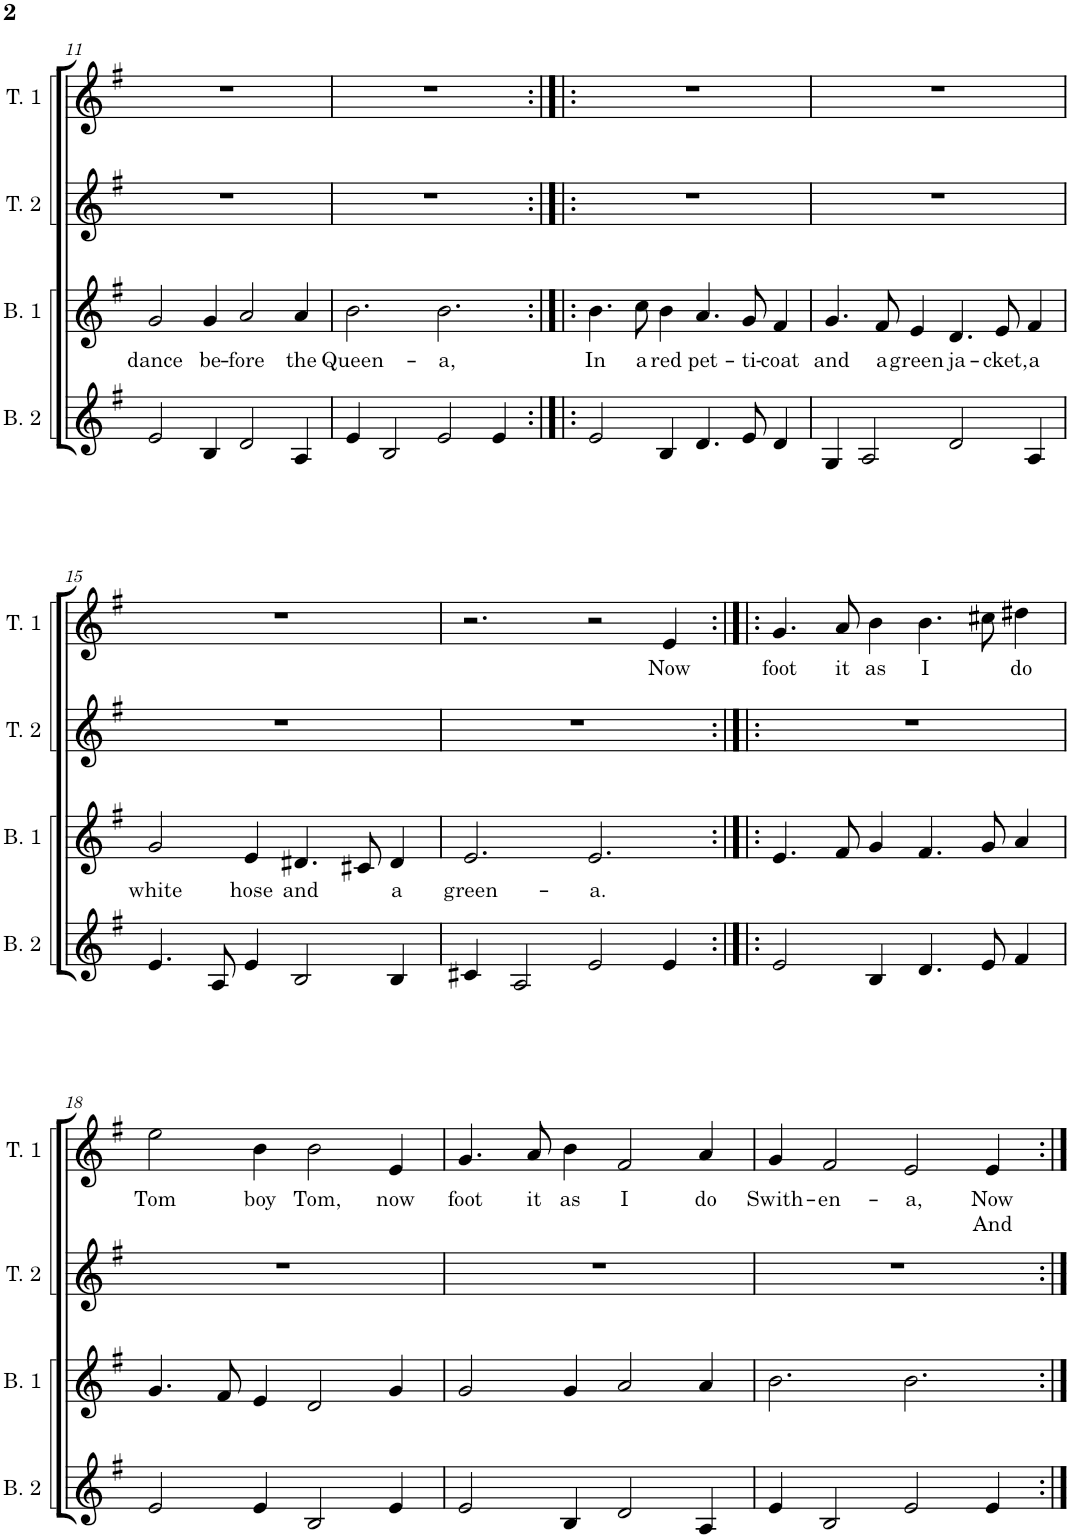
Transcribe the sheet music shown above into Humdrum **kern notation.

**kern	**kern	**text	**kern	**kern	**text	**text
*part4	*part3	*part3	*part2	*part1	*part1	*part1
*staff4	*staff3	*staff3	*staff2	*staff1	*staff1	*staff1
*I"Bass 2	*I"Bass 1	*	*I"Tenor 2	*I"Tenor 1	*	*
*I'B. 2	*I'B. 1	*	*I'T. 2	*I'T. 1	*	*
!!LO:PB:g=z
*clefG2	*clefG2	*	*clefG2	*clefG2	*	*
*k[f#]	*k[f#]	*	*k[f#]	*k[f#]	*	*
*M6/4	*M6/4	*	*M6/4	*M6/4	*	*
=11	=11	=11	=11	=11	=11	=11
!	!	!LO:LY:b	!	!	!	!
2e/	2g/	dance	1.r	1.r	.	.
!	!	!LO:LY:b	!	!	!	!
4B/	4g/	be-	.	.	.	.
!	!	!LO:LY:b	!	!	!	!
2d/	2a/	-fore	.	.	.	.
!	!	!LO:LY:b	!	!	!	!
4A/	4a/	the	.	.	.	.
=12	=12	=12	=12	=12	=12	=12
!	!	!LO:LY:b	!	!	!	!
4e/	2.b\	Queen-	1.r	1.r	.	.
2B/	.	.	.	.	.	.
!	!	!LO:LY:b	!	!	!	!
2e/	2.b\	-a,	.	.	.	.
4e/	.	.	.	.	.	.
=13:|!|:	=13:|!|:	=13:|!|:	=13:|!|:	=13:|!|:	=13:|!|:	=13:|!|:
!	!	!LO:LY:b	!	!	!	!
2e/	4.b\	In	1.r	1.r	.	.
!	!	!LO:LY:b	!	!	!	!
.	8cc\	a	.	.	.	.
!	!	!LO:LY:b	!	!	!	!
4B/	4b\	red	.	.	.	.
!	!	!LO:LY:b	!	!	!	!
4.d/	4.a/	pet-	.	.	.	.
!	!	!LO:LY:b	!	!	!	!
8e/	8g/	-ti-	.	.	.	.
!	!	!LO:LY:b	!	!	!	!
4d/	4f#/	-coat	.	.	.	.
=14	=14	=14	=14	=14	=14	=14
!	!	!LO:LY:b	!	!	!	!
4G/	4.g/	and	1.r	1.r	.	.
2A/	.	.	.	.	.	.
!	!	!LO:LY:b	!	!	!	!
.	8f#/	a	.	.	.	.
!	!	!LO:LY:b	!	!	!	!
.	4e/	green	.	.	.	.
!	!	!LO:LY:b	!	!	!	!
2d/	4.d/	ja-	.	.	.	.
!	!	!LO:LY:b	!	!	!	!
.	8e/	-cket,	.	.	.	.
!	!	!LO:LY:b	!	!	!	!
4A/	4f#/	a	.	.	.	.
!!LO:LB:g=z
=15	=15	=15	=15	=15	=15	=15
!	!	!LO:LY:b	!	!	!	!
4.e/	2g/	white	1.r	1.r	.	.
8A/	.	.	.	.	.	.
!	!	!LO:LY:b	!	!	!	!
4e/	4e/	hose	.	.	.	.
!	!	!LO:LY:b	!	!	!	!
2B/	4.d#X/	and	.	.	.	.
.	8c#X/	.	.	.	.	.
!	!	!LO:LY:b	!	!	!	!
4B/	4d#/	a	.	.	.	.
=16	=16	=16	=16	=16	=16	=16
!	!	!LO:LY:b	!	!	!	!
4c#X/	2.e/	green-	1.r	2.r	.	.
2A/	.	.	.	.	.	.
!	!	!LO:LY:b	!	!	!	!
2e/	2.e/	-a.	.	2r	.	.
!	!	!	!	!	!LO:LY:b	!
4e/	.	.	.	4e/	Now	.
=17:|!|:	=17:|!|:	=17:|!|:	=17:|!|:	=17:|!|:	=17:|!|:	=17:|!|:
!	!	!	!	!	!LO:LY:b	!
2e/	4.e/	.	1.r	4.g/	foot	.
!	!	!	!	!	!LO:LY:b	!
.	8f#/	.	.	8a/	it	.
!	!	!	!	!	!LO:LY:b	!
4B/	4g/	.	.	4b\	as	.
!	!	!	!	!	!LO:LY:b	!
4.d/	4.f#/	.	.	4.b\	I	.
8e/	8g/	.	.	8cc#X\	.	.
!	!	!	!	!	!LO:LY:b	!
4f#/	4a/	.	.	4dd#X\	do	.
!!LO:LB:g=z
=18	=18	=18	=18	=18	=18	=18
!	!	!	!	!	!LO:LY:b	!
2e/	4.g/	.	1.r	2ee\	Tom	.
.	8f#/	.	.	.	.	.
!	!	!	!	!	!LO:LY:b	!
4e/	4e/	.	.	4b\	boy	.
!	!	!	!	!	!LO:LY:b	!
2B/	2d/	.	.	2b\	Tom,	.
!	!	!	!	!	!LO:LY:b	!
4e/	4g/	.	.	4e/	now	.
=19	=19	=19	=19	=19	=19	=19
!	!	!	!	!	!LO:LY:b	!
2e/	2g/	.	1.r	4.g/	foot	.
!	!	!	!	!	!LO:LY:b	!
.	.	.	.	8a/	it	.
!	!	!	!	!	!LO:LY:b	!
4B/	4g/	.	.	4b\	as	.
!	!	!	!	!	!LO:LY:b	!
2d/	2a/	.	.	2f#/	I	.
!	!	!	!	!	!LO:LY:b	!
4A/	4a/	.	.	4a/	do	.
=20	=20	=20	=20	=20	=20	=20
!	!	!	!	!	!LO:LY:b	!
4e/	2.b\	.	1.r	4g/	Swith-	.
!	!	!	!	!	!LO:LY:b	!
2B/	.	.	.	2f#/	-en-	.
!	!	!	!	!	!LO:LY:b	!
2e/	2.b\	.	.	2e/	-a,	.
!	!	!	!	!	!LO:LY:b	!LO:LY:b
4e/	.	.	.	4e/	Now	And
=:|!	=:|!	=:|!	=:|!	=:|!	=:|!	=:|!
*-	*-	*-	*-	*-	*-	*-
